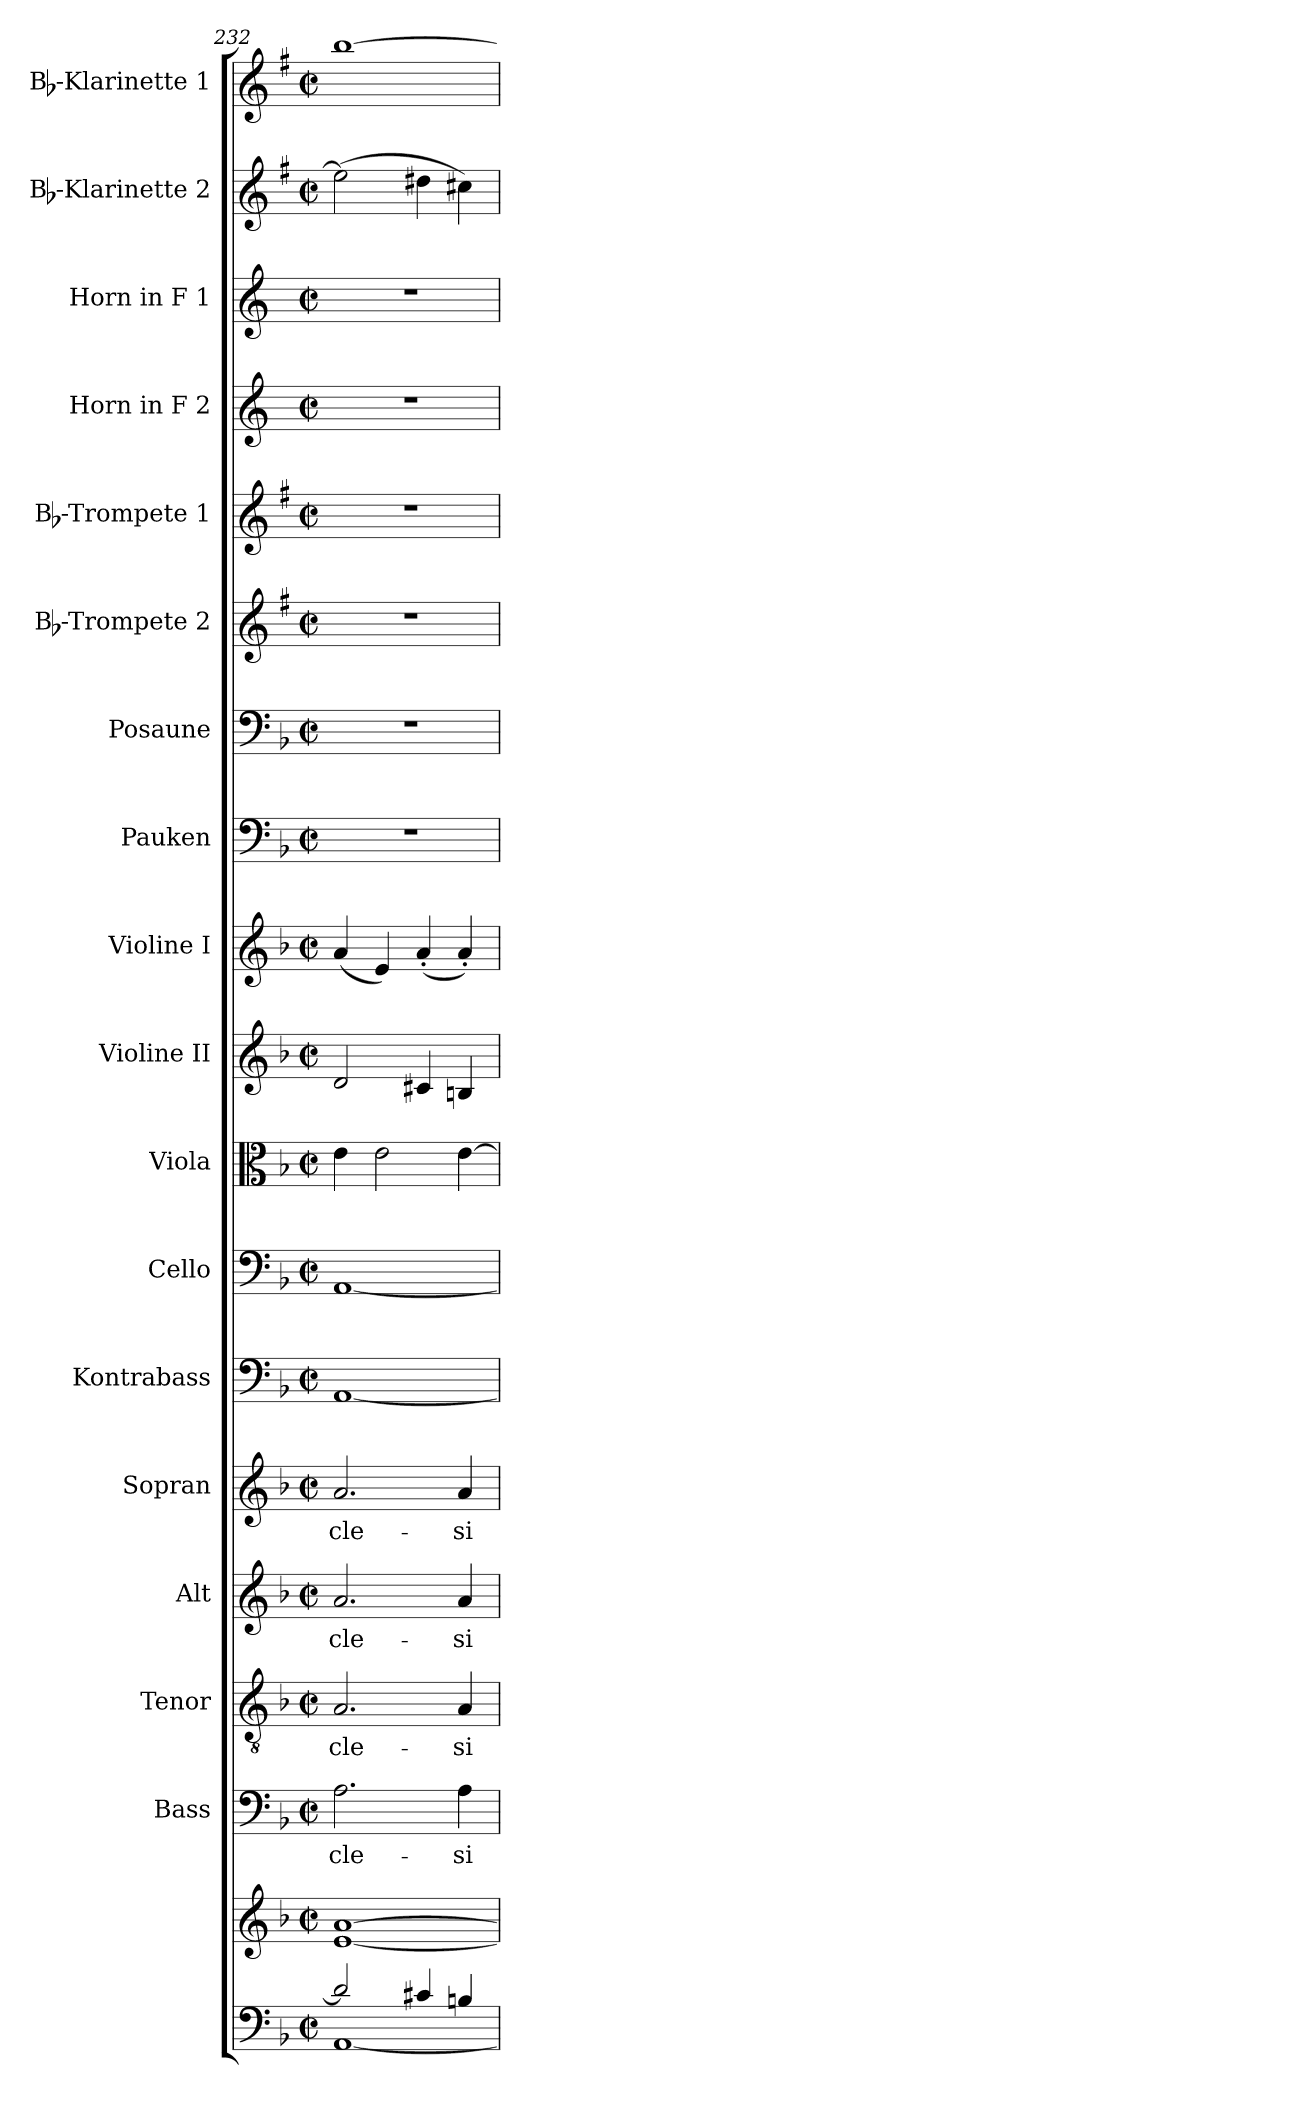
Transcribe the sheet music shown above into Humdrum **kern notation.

**kern	**kern	**kern	**text	**kern	**text	**kern	**text	**kern	**text	**kern	**kern	**kern	**kern	**kern	**kern	**kern	**kern	**kern	**kern	**kern	**kern	**kern
*part18	*part18	*part17	*part17	*part16	*part16	*part15	*part15	*part14	*part14	*part13	*part12	*part11	*part10	*part9	*part8	*part7	*part6	*part5	*part4	*part3	*part2	*part1
*staff19	*staff18	*staff17	*staff17	*staff16	*staff16	*staff15	*staff15	*staff14	*staff14	*staff13	*staff12	*staff11	*staff10	*staff9	*staff8	*staff7	*staff6	*staff5	*staff4	*staff3	*staff2	*staff1
*	*	*I"Bass	*	*I"Tenor	*	*I"Alt	*	*I"Sopran	*	*I"Kontrabass	*I"Cello	*I"Viola	*I"Violine II	*I"Violine I	*I"Pauken	*I"Posaune	*I"Bb-Trompete 2	*I"Bb-Trompete 1	*I"Horn in F 2	*I"Horn in F 1	*I"Bb-Klarinette 2	*I"Bb-Klarinette 1
*	*	*I'B.	*	*I'T.	*	*I'A.	*	*I'S.	*	*I'Kb.	*	*I'Vla.	*I'Vl. II	*I'Vl. I	*I'Pk.	*I'Pos.	*I'Bb Trp. 2	*I'Bb Trp. 1	*	*	*I'Bb Kl. 2	*I'Bb Kl. 1
*clefF4	*clefG2	*clefF4	*	*clefGv2	*	*clefG2	*	*clefG2	*	*clefF4	*clefF4	*clefC3	*clefG2	*clefG2	*clefF4	*clefF4	*clefG2	*clefG2	*clefG2	*clefG2	*clefG2	*clefG2
*	*	*	*	*	*	*	*	*	*	*ITrd7c12	*	*	*	*	*	*	*ITrd1c2	*ITrd1c2	*ITrd4c7	*ITrd4c7	*ITrd1c2	*ITrd1c2
*k[b-]	*k[b-]	*k[b-]	*	*k[b-]	*	*k[b-]	*	*k[b-]	*	*k[b-]	*k[b-]	*k[b-]	*k[b-]	*k[b-]	*k[b-]	*k[b-]	*k[b-]	*k[b-]	*k[b-]	*k[b-]	*k[b-]	*k[b-]
*F:	*F:	*F:	*	*F:	*	*F:	*	*F:	*	*F:	*F:	*F:	*F:	*F:	*F:	*F:	*F:	*F:	*F:	*F:	*F:	*F:
*M2/2	*M2/2	*M2/2	*	*M2/2	*	*M2/2	*	*M2/2	*	*M2/2	*M2/2	*M2/2	*M2/2	*M2/2	*M2/2	*M2/2	*M2/2	*M2/2	*M2/2	*M2/2	*M2/2	*M2/2
*met(c|)	*met(c|)	*met(c|)	*	*met(c|)	*	*met(c|)	*	*met(c|)	*	*met(c|)	*met(c|)	*met(c|)	*met(c|)	*met(c|)	*met(c|)	*met(c|)	*met(c|)	*met(c|)	*met(c|)	*met(c|)	*met(c|)	*met(c|)
=232	=232	=232	=232	=232	=232	=232	=232	=232	=232	=232	=232	=232	=232	=232	=232	=232	=232	=232	=232	=232	=232	=232
*^	*	*	*	*	*	*	*	*	*	*	*	*	*	*	*	*	*	*	*	*	*	*
!	!	!	!	!LO:LY:b	!	!LO:LY:b	!	!LO:LY:b	!	!LO:LY:b	!	!	!	!	!	!	!	!	!	!	!	!	!
2d/]	[<1AA	[1e [1a	2.A\	-cle-	2.A/	-cle-	2.a/	-cle-	2.a/	-cle-	[1AAA	[1AA	4e\	2d/	(<4a/	1r	1r	1r	1r	1r	1r	(>2dd\]	[1aa
.	.	.	.	.	.	.	.	.	.	.	.	.	2e\	.	4e/)	.	.	.	.	.	.	.	.
4c#X/	.	.	.	.	.	.	.	.	.	.	.	.	.	4c#X/	(<4a'</	.	.	.	.	.	.	4cc#X\	.
!	!	!	!	!LO:LY:b	!	!LO:LY:b	!	!LO:LY:b	!	!LO:LY:b	!	!	!	!	!	!	!	!	!	!	!	!	!
4Bn/	.	.	4A\	-si-	4A/	-si-	4a/	-si-	4a/	-si-	.	.	[4e\	4Bn/	4a'</)	.	.	.	.	.	.	4bn\)	.
*v	*v	*	*	*	*	*	*	*	*	*	*	*	*	*	*	*	*	*	*	*	*	*	*
=	=	=	=	=	=	=	=	=	=	=	=	=	=	=	=	=	=	=	=	=	=	=
*-	*-	*-	*-	*-	*-	*-	*-	*-	*-	*-	*-	*-	*-	*-	*-	*-	*-	*-	*-	*-	*-	*-
